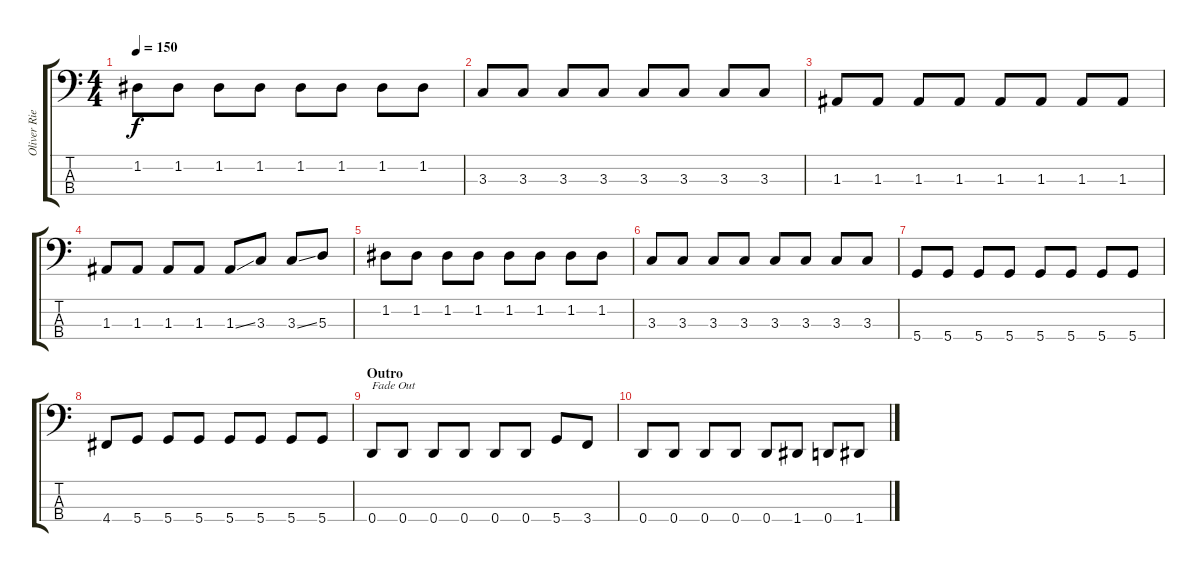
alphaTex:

\track ("Oliver Riedel" "Oliver Rie") {instrument electricbasspick}
\staff {score tabs}
\tuning (G2 D2 A1 D1) {hide}
\ts (4 4)
\tempo 150
\clef f4
\ks c
1.2.8{dy f} 1.2.8 1.2.8 1.2.8 1.2.8 1.2.8 1.2.8 1.2.8 |
3.3.8 3.3.8 3.3.8 3.3.8 3.3.8 3.3.8 3.3.8 3.3.8 |
1.3.8 1.3.8 1.3.8 1.3.8 1.3.8 1.3.8 1.3.8 1.3.8 |
1.3.8 1.3.8 1.3.8 1.3.8 1.3{ss}.8 3.3.8 3.3{ss}.8 5.3.8 |
1.2.8 1.2.8 1.2.8 1.2.8 1.2.8 1.2.8 1.2.8 1.2.8 |
3.3.8 3.3.8 3.3.8 3.3.8 3.3.8 3.3.8 3.3.8 3.3.8 |
5.4.8 5.4.8 5.4.8 5.4.8 5.4.8 5.4.8 5.4.8 5.4.8 |
4.4.8 5.4.8 5.4.8 5.4.8 5.4.8 5.4.8 5.4.8 5.4.8 |
\section ("" "Outro")
0.4.8{txt "Fade Out" volume 0} 0.4.8 0.4.8 0.4.8 0.4.8 0.4.8 5.4.8 3.4.8 |
0.4.8 0.4.8 0.4.8 0.4.8 0.4.8 1.4.8 0.4.8 1.4.8
